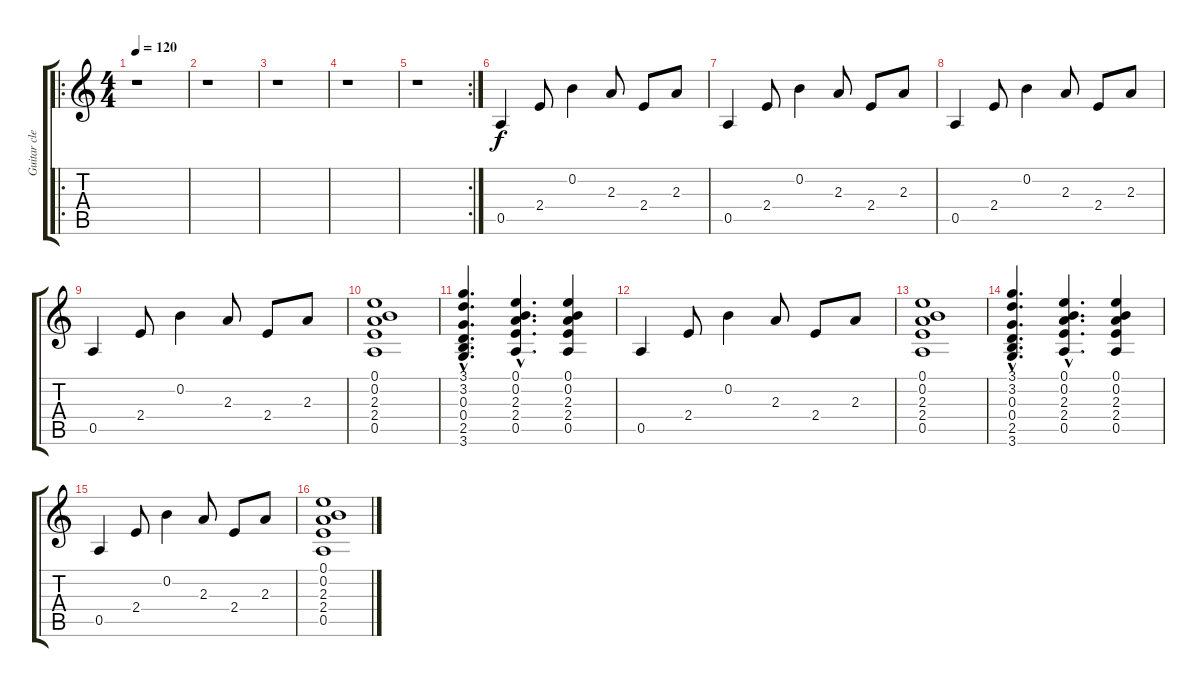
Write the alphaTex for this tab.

\track ("Guitar clean" "Guitar cle") {instrument electricguitarclean}
\staff {score tabs}
\tuning (E4 B3 G3 D3 A2 E2) {hide}
\ro
\ts (4 4)
\tempo 120
\clef g2
\ks c
r.1{dy f instrument electricguitarclean} |
r.1 |
r.1 |
r.1 |
\rc 2
r.1 |
0.5.4 2.4.8 0.2.4 2.3.8 2.4.8 2.3.8 |
0.5.4 2.4.8 0.2.4 2.3.8 2.4.8 2.3.8 |
0.5.4 2.4.8 0.2.4 2.3.8 2.4.8 2.3.8 |
0.5.4 2.4.8 0.2.4 2.3.8 2.4.8 2.3.8 |
(0.1 0.2 2.3 2.4 0.5).1 |
(3.1{hac} 3.2{hac} 0.3{hac} 0.4{hac} 2.5{hac} 3.6{hac}).4{d} (0.1{hac} 0.2{hac} 2.3{hac} 2.4{hac} 0.5{hac}).4{d} (0.1 0.2 2.3 2.4 0.5).4 |
0.5.4 2.4.8 0.2.4 2.3.8 2.4.8 2.3.8 |
(0.1 0.2 2.3 2.4 0.5).1 |
(3.1{hac} 3.2{hac} 0.3{hac} 0.4{hac} 2.5{hac} 3.6{hac}).4{d} (0.1{hac} 0.2{hac} 2.3{hac} 2.4{hac} 0.5{hac}).4{d} (0.1 0.2 2.3 2.4 0.5).4 |
0.5.4 2.4.8 0.2.4 2.3.8 2.4.8 2.3.8 |
(0.1 0.2 2.3 2.4 0.5).1
